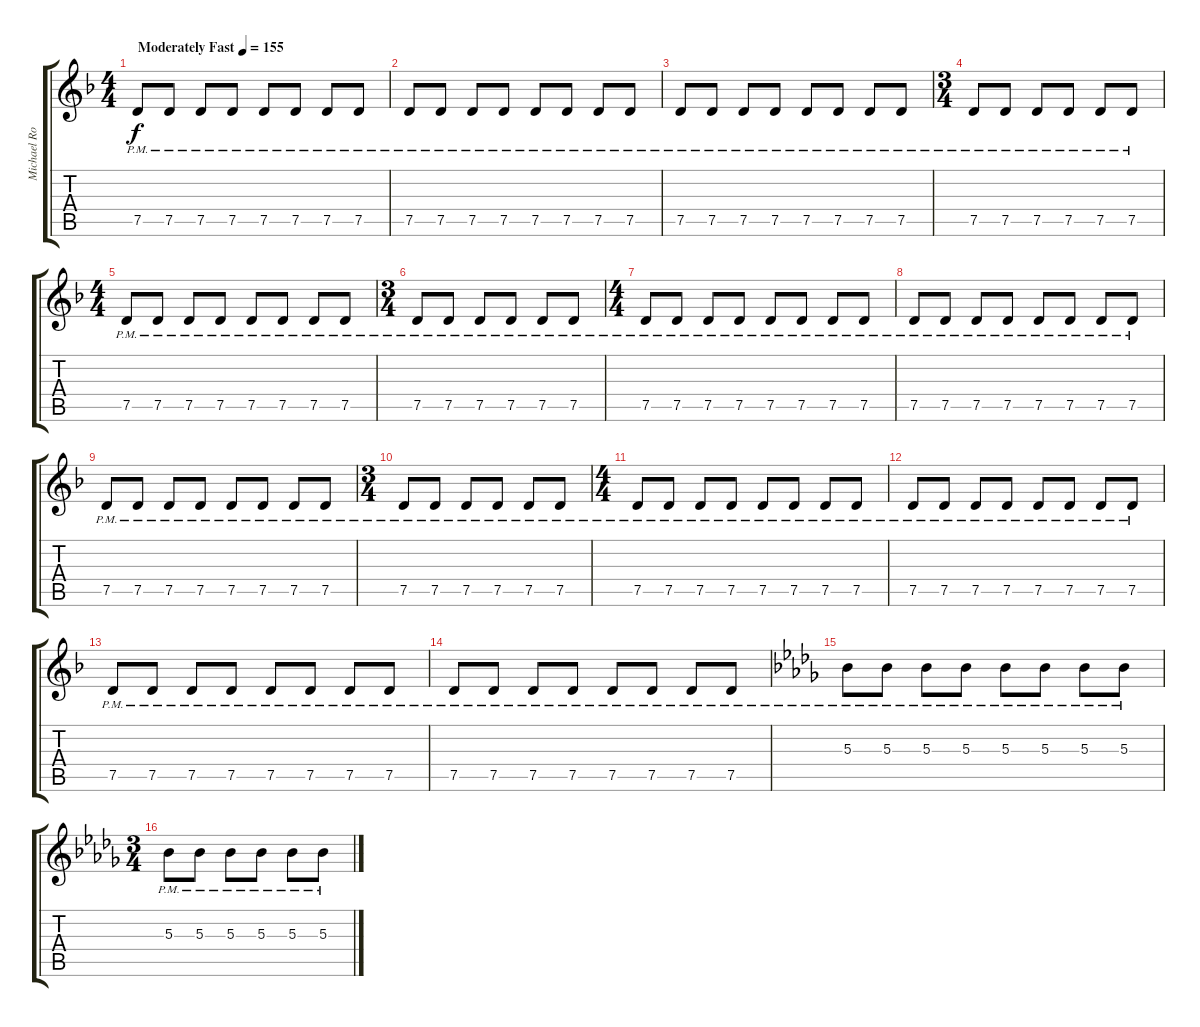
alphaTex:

\track ("Michael Romeo Lft Gtr." "Michael Ro") {instrument distortionguitar}
\staff {score tabs}
\tuning (D4 A3 F3 C3 G2 D2) {hide}
\ts (4 4)
\tempo (155 "Moderately Fast")
\clef g2
\ks dminor
7.5{pm}.8{dy f volume 13 instrument distortionguitar} 7.5{pm}.8 7.5{pm}.8 7.5{pm}.8 7.5{pm}.8 7.5{pm}.8 7.5{pm}.8 7.5{pm}.8 |
7.5{pm}.8 7.5{pm}.8 7.5{pm}.8 7.5{pm}.8 7.5{pm}.8 7.5{pm}.8 7.5{pm}.8 7.5{pm}.8 |
7.5{pm}.8 7.5{pm}.8 7.5{pm}.8 7.5{pm}.8 7.5{pm}.8 7.5{pm}.8 7.5{pm}.8 7.5{pm}.8 |
\ts (3 4)
7.5{pm}.8 7.5{pm}.8 7.5{pm}.8 7.5{pm}.8 7.5{pm}.8 7.5{pm}.8 |
\ts (4 4)
7.5{pm}.8 7.5{pm}.8 7.5{pm}.8 7.5{pm}.8 7.5{pm}.8 7.5{pm}.8 7.5{pm}.8 7.5{pm}.8 |
\ts (3 4)
7.5{pm}.8 7.5{pm}.8 7.5{pm}.8 7.5{pm}.8 7.5{pm}.8 7.5{pm}.8 |
\ts (4 4)
7.5{pm}.8 7.5{pm}.8 7.5{pm}.8 7.5{pm}.8 7.5{pm}.8 7.5{pm}.8 7.5{pm}.8 7.5{pm}.8 |
7.5{pm}.8 7.5{pm}.8 7.5{pm}.8 7.5{pm}.8 7.5{pm}.8 7.5{pm}.8 7.5{pm}.8 7.5{pm}.8 |
7.5{pm}.8 7.5{pm}.8 7.5{pm}.8 7.5{pm}.8 7.5{pm}.8 7.5{pm}.8 7.5{pm}.8 7.5{pm}.8 |
\ts (3 4)
7.5{pm}.8 7.5{pm}.8 7.5{pm}.8 7.5{pm}.8 7.5{pm}.8 7.5{pm}.8 |
\ts (4 4)
7.5{pm}.8 7.5{pm}.8 7.5{pm}.8 7.5{pm}.8 7.5{pm}.8 7.5{pm}.8 7.5{pm}.8 7.5{pm}.8 |
7.5{pm}.8 7.5{pm}.8 7.5{pm}.8 7.5{pm}.8 7.5{pm}.8 7.5{pm}.8 7.5{pm}.8 7.5{pm}.8 |
7.5{pm}.8{volume 5} 7.5{pm}.8 7.5{pm}.8 7.5{pm}.8 7.5{pm}.8 7.5{pm}.8 7.5{pm}.8 7.5{pm}.8 |
7.5{pm}.8 7.5{pm}.8 7.5{pm}.8 7.5{pm}.8 7.5{pm}.8 7.5{pm}.8 7.5{pm}.8 7.5{pm}.8 |
\ks bbminor
5.3{pm}.8{volume 9} 5.3{pm}.8 5.3{pm}.8 5.3{pm}.8 5.3{pm}.8 5.3{pm}.8 5.3{pm}.8 5.3{pm}.8 |
\ts (3 4)
5.3{pm}.8 5.3{pm}.8 5.3{pm}.8 5.3{pm}.8 5.3{pm}.8 5.3{pm}.8
